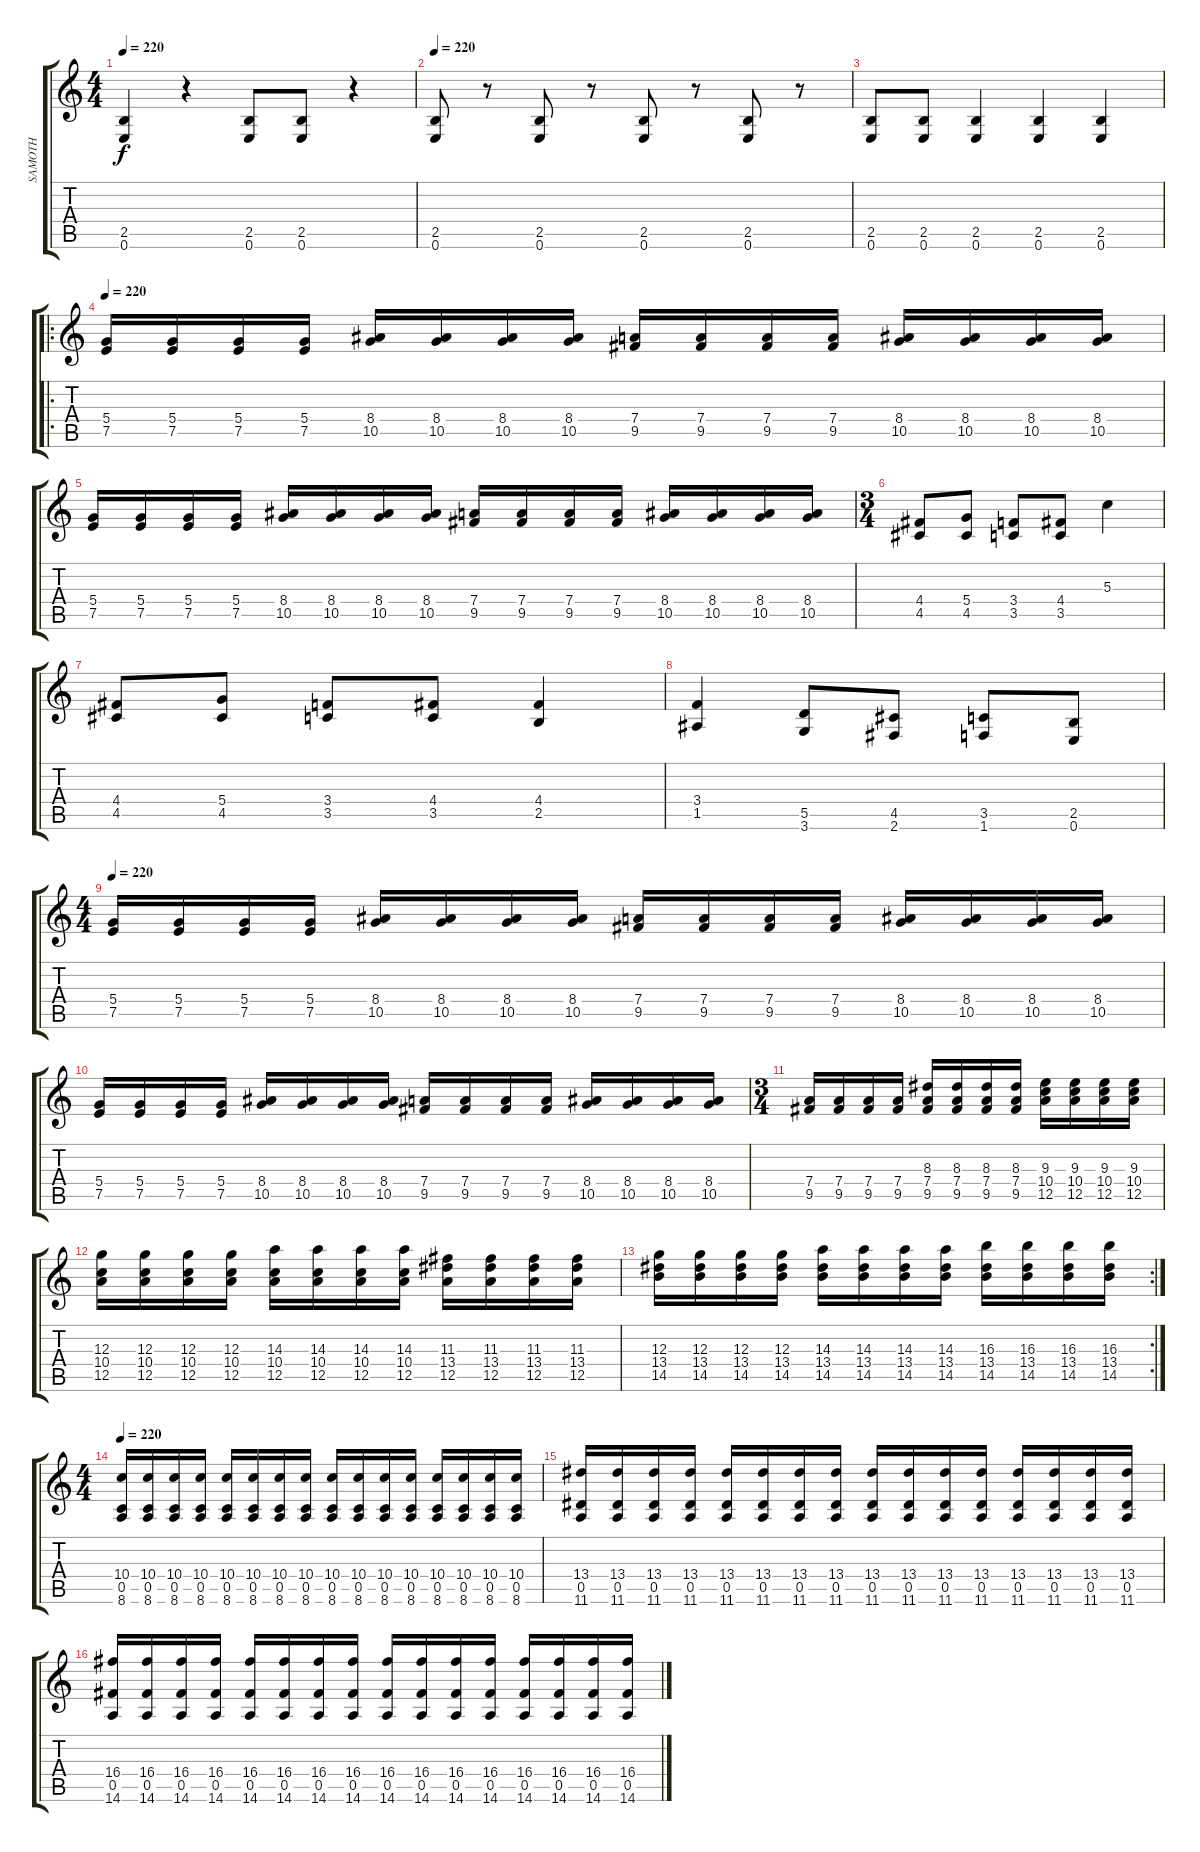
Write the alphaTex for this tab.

\track ("SAMOTH" "SAMOTH") {instrument distortionguitar}
\staff {score tabs}
\tuning (E4 B3 G3 D3 A2 E2) {hide}
\ts (4 4)
\tempo 220
\clef g2
\ks c
(2.5 0.6).4{dy f} r.4 (2.5 0.6).8 (2.5 0.6).8 r.4 |
\tempo 220
(2.5 0.6).8 r.8 (2.5 0.6).8 r.8 (2.5 0.6).8 r.8 (2.5 0.6).8 r.8 |
(2.5 0.6).8 (2.5 0.6).8 (2.5 0.6).4 (2.5 0.6).4 (2.5 0.6).4 |
\ro
\tempo 220
(5.4 7.5).16 (5.4 7.5).16 (5.4 7.5).16 (5.4 7.5).16 (8.4 10.5).16 (8.4 10.5).16 (8.4 10.5).16 (8.4 10.5).16 (7.4 9.5).16 (7.4 9.5).16 (7.4 9.5).16 (7.4 9.5).16 (8.4 10.5).16 (8.4 10.5).16 (8.4 10.5).16 (8.4 10.5).16 |
(5.4 7.5).16 (5.4 7.5).16 (5.4 7.5).16 (5.4 7.5).16 (8.4 10.5).16 (8.4 10.5).16 (8.4 10.5).16 (8.4 10.5).16 (7.4 9.5).16 (7.4 9.5).16 (7.4 9.5).16 (7.4 9.5).16 (8.4 10.5).16 (8.4 10.5).16 (8.4 10.5).16 (8.4 10.5).16 |
\ts (3 4)
(4.4 4.5).8 (5.4 4.5).8 (3.4 3.5).8 (4.4 3.5).8 5.3.4 |
(4.4 4.5).8 (5.4 4.5).8 (3.4 3.5).8 (4.4 3.5).8 (4.4 2.5).4 |
(3.4 1.5).4 (5.5 3.6).8 (4.5 2.6).8 (3.5 1.6).8 (2.5 0.6).8 |
\ts (4 4)
\tempo 220
(5.4 7.5).16 (5.4 7.5).16 (5.4 7.5).16 (5.4 7.5).16 (8.4 10.5).16 (8.4 10.5).16 (8.4 10.5).16 (8.4 10.5).16 (7.4 9.5).16 (7.4 9.5).16 (7.4 9.5).16 (7.4 9.5).16 (8.4 10.5).16 (8.4 10.5).16 (8.4 10.5).16 (8.4 10.5).16 |
(5.4 7.5).16 (5.4 7.5).16 (5.4 7.5).16 (5.4 7.5).16 (8.4 10.5).16 (8.4 10.5).16 (8.4 10.5).16 (8.4 10.5).16 (7.4 9.5).16 (7.4 9.5).16 (7.4 9.5).16 (7.4 9.5).16 (8.4 10.5).16 (8.4 10.5).16 (8.4 10.5).16 (8.4 10.5).16 |
\ts (3 4)
(7.4 9.5).16 (7.4 9.5).16 (7.4 9.5).16 (7.4 9.5).16 (8.3 7.4 9.5).16 (8.3 7.4 9.5).16 (8.3 7.4 9.5).16 (8.3 7.4 9.5).16 (9.3 10.4 12.5).16 (9.3 10.4 12.5).16 (9.3 10.4 12.5).16 (9.3 10.4 12.5).16 |
(12.3 10.4 12.5).16 (12.3 10.4 12.5).16 (12.3 10.4 12.5).16 (12.3 10.4 12.5).16 (14.3 10.4 12.5).16 (14.3 10.4 12.5).16 (14.3 10.4 12.5).16 (14.3 10.4 12.5).16 (11.3 13.4 12.5).16 (11.3 13.4 12.5).16 (11.3 13.4 12.5).16 (11.3 13.4 12.5).16 |
\rc 2
(12.3 13.4 14.5).16 (12.3 13.4 14.5).16 (12.3 13.4 14.5).16 (12.3 13.4 14.5).16 (14.3 13.4 14.5).16 (14.3 13.4 14.5).16 (14.3 13.4 14.5).16 (14.3 13.4 14.5).16 (16.3 13.4 14.5).16 (16.3 13.4 14.5).16 (16.3 13.4 14.5).16 (16.3 13.4 14.5).16 |
\ts (4 4)
\tempo 220
(10.4 0.5 8.6).16 (10.4 0.5 8.6).16 (10.4 0.5 8.6).16 (10.4 0.5 8.6).16 (10.4 0.5 8.6).16 (10.4 0.5 8.6).16 (10.4 0.5 8.6).16 (10.4 0.5 8.6).16 (10.4 0.5 8.6).16 (10.4 0.5 8.6).16 (10.4 0.5 8.6).16 (10.4 0.5 8.6).16 (10.4 0.5 8.6).16 (10.4 0.5 8.6).16 (10.4 0.5 8.6).16 (10.4 0.5 8.6).16 |
(13.4 0.5 11.6).16 (13.4 0.5 11.6).16 (13.4 0.5 11.6).16 (13.4 0.5 11.6).16 (13.4 0.5 11.6).16 (13.4 0.5 11.6).16 (13.4 0.5 11.6).16 (13.4 0.5 11.6).16 (13.4 0.5 11.6).16 (13.4 0.5 11.6).16 (13.4 0.5 11.6).16 (13.4 0.5 11.6).16 (13.4 0.5 11.6).16 (13.4 0.5 11.6).16 (13.4 0.5 11.6).16 (13.4 0.5 11.6).16 |
(16.4 0.5 14.6).16 (16.4 0.5 14.6).16 (16.4 0.5 14.6).16 (16.4 0.5 14.6).16 (16.4 0.5 14.6).16 (16.4 0.5 14.6).16 (16.4 0.5 14.6).16 (16.4 0.5 14.6).16 (16.4 0.5 14.6).16 (16.4 0.5 14.6).16 (16.4 0.5 14.6).16 (16.4 0.5 14.6).16 (16.4 0.5 14.6).16 (16.4 0.5 14.6).16 (16.4 0.5 14.6).16 (16.4 0.5 14.6).16
